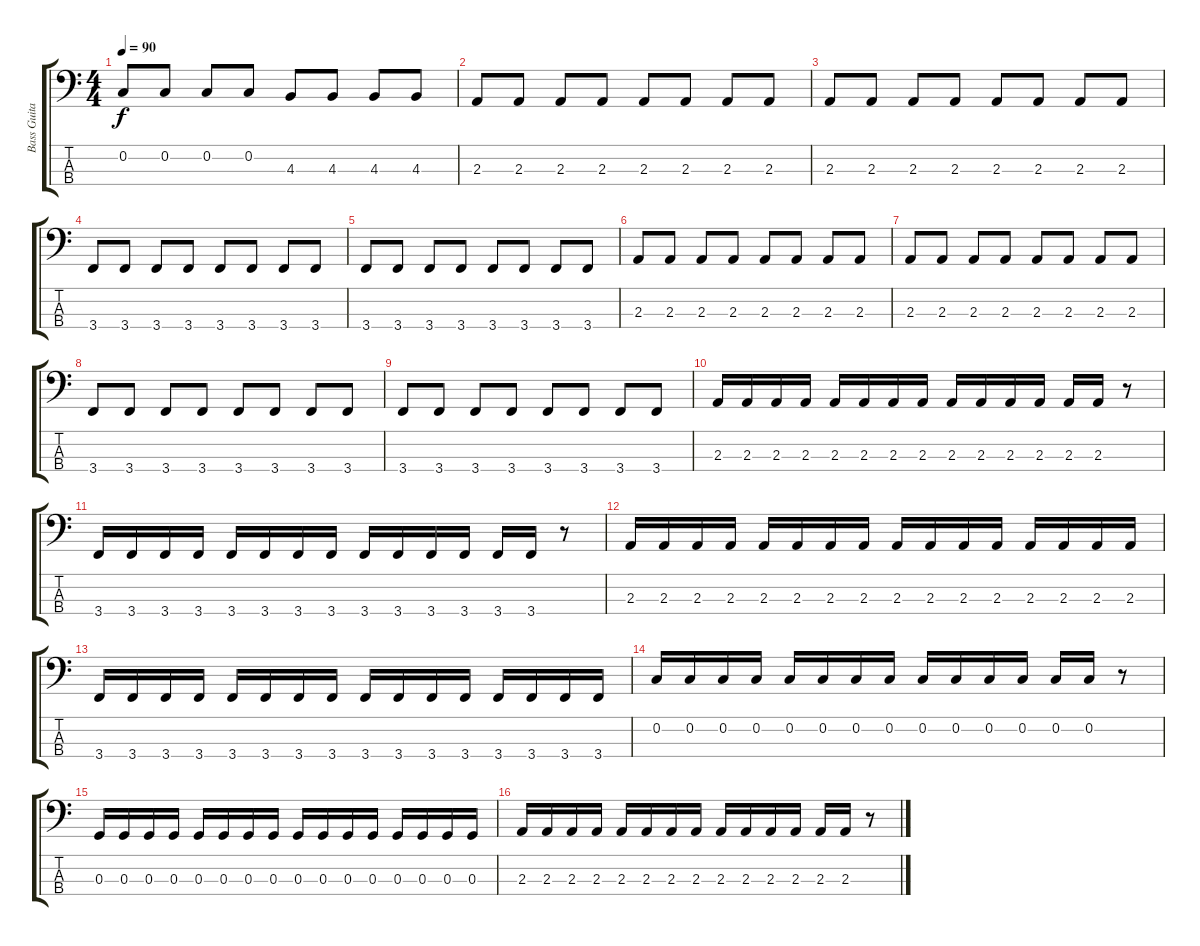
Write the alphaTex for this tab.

\track ("Bass Guitar" "Bass Guita") {instrument electricbassfinger}
\staff {score tabs}
\tuning (F2 C2 G1 D1) {hide}
\ts (4 4)
\tempo 90
\clef f4
\ks c
0.2.8{dy f} 0.2.8 0.2.8 0.2.8 4.3.8 4.3.8 4.3.8 4.3.8 |
2.3.8 2.3.8 2.3.8 2.3.8 2.3.8 2.3.8 2.3.8 2.3.8 |
2.3.8 2.3.8 2.3.8 2.3.8 2.3.8 2.3.8 2.3.8 2.3.8 |
3.4.8 3.4.8 3.4.8 3.4.8 3.4.8 3.4.8 3.4.8 3.4.8 |
3.4.8 3.4.8 3.4.8 3.4.8 3.4.8 3.4.8 3.4.8 3.4.8 |
2.3.8 2.3.8 2.3.8 2.3.8 2.3.8 2.3.8 2.3.8 2.3.8 |
2.3.8 2.3.8 2.3.8 2.3.8 2.3.8 2.3.8 2.3.8 2.3.8 |
3.4.8 3.4.8 3.4.8 3.4.8 3.4.8 3.4.8 3.4.8 3.4.8 |
3.4.8 3.4.8 3.4.8 3.4.8 3.4.8 3.4.8 3.4.8 3.4.8 |
2.3.16 2.3.16 2.3.16 2.3.16 2.3.16 2.3.16 2.3.16 2.3.16 2.3.16 2.3.16 2.3.16 2.3.16 2.3.16 2.3.16 r.8 |
3.4.16 3.4.16 3.4.16 3.4.16 3.4.16 3.4.16 3.4.16 3.4.16 3.4.16 3.4.16 3.4.16 3.4.16 3.4.16 3.4.16 r.8 |
2.3.16 2.3.16 2.3.16 2.3.16 2.3.16 2.3.16 2.3.16 2.3.16 2.3.16 2.3.16 2.3.16 2.3.16 2.3.16 2.3.16 2.3.16 2.3.16 |
3.4.16 3.4.16 3.4.16 3.4.16 3.4.16 3.4.16 3.4.16 3.4.16 3.4.16 3.4.16 3.4.16 3.4.16 3.4.16 3.4.16 3.4.16 3.4.16 |
0.2.16 0.2.16 0.2.16 0.2.16 0.2.16 0.2.16 0.2.16 0.2.16 0.2.16 0.2.16 0.2.16 0.2.16 0.2.16 0.2.16 r.8 |
0.3.16 0.3.16 0.3.16 0.3.16 0.3.16 0.3.16 0.3.16 0.3.16 0.3.16 0.3.16 0.3.16 0.3.16 0.3.16 0.3.16 0.3.16 0.3.16 |
2.3.16 2.3.16 2.3.16 2.3.16 2.3.16 2.3.16 2.3.16 2.3.16 2.3.16 2.3.16 2.3.16 2.3.16 2.3.16 2.3.16 r.8
